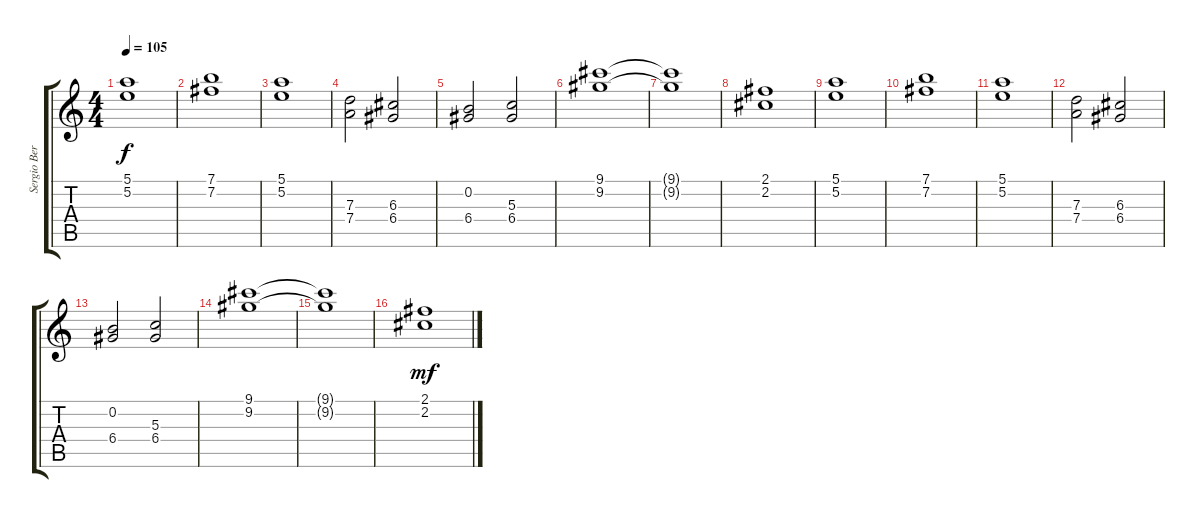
\track ("Sergio Berdichevsky" "Sergio Ber") {instrument overdrivenguitar}
\staff {score tabs}
\tuning (E4 B3 G3 D3 A2 E2) {hide}
\ts (4 4)
\tempo 105
\clef g2
\ks c
(5.1 5.2).1{dy f} |
(7.1 7.2).1 |
(5.1 5.2).1 |
(7.3 7.4).2 (6.3 6.4).2 |
(0.2 6.4).2 (5.3 6.4).2 |
(9.1 9.2).1 |
(9.1{t} 9.2{t}).1 |
(2.1 2.2).1 |
(5.1 5.2).1 |
(7.1 7.2).1 |
(5.1 5.2).1 |
(7.3 7.4).2 (6.3 6.4).2 |
(0.2 6.4).2 (5.3 6.4).2 |
(9.1 9.2).1 |
(9.1{t} 9.2{t}).1 |
(2.1 2.2).1{dy mf}
